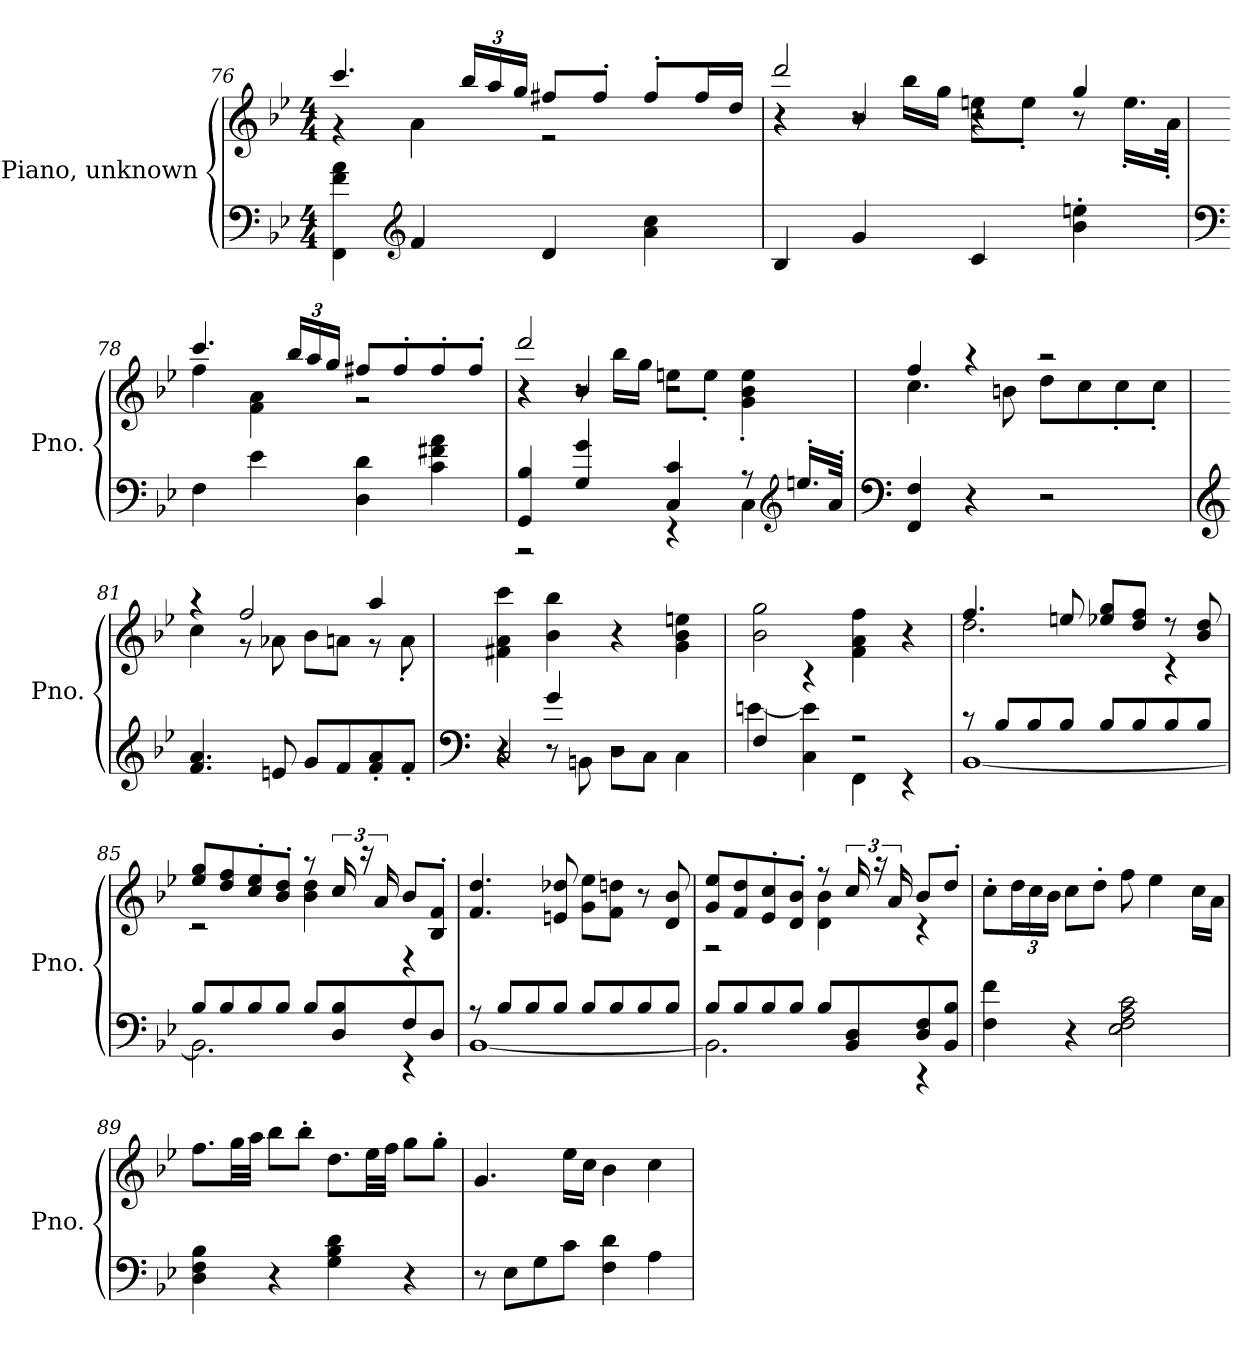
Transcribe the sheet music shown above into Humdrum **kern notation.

**kern	**kern
*part1	*part1
*staff2	*staff1
*I"Piano, unknown	*
*I'Pno.	*
*clefF4	*clefG2
*k[b-e-]	*k[b-e-]
*M4/4	*M4/4
=76	=76
*	*^
4FF\ 4f\ 4a\	4.ccc/	4r
*clefG2	*	*
4f/	.	4a\
*	*Xbrackettup	*
.	24bb-/LL	.
.	24aa/	.
.	24gg/JJ	.
4d/	8ff#X/L	2r
.	8ff#'/J	.
4a\ 4cc\	8ff#'/L	.
.	16ff#/L	.
.	16dd/JJ	.
!!LO:LB:g=z
=77	=77	=77
*	*	*^
4B-/	2ddd/	4r	4r
4g/	.	8r	4b-/
.	.	16bb-\LL	.
.	.	16gg\JJ	.
4c/	4r	8een\L	2r
.	.	8ee'\J	.
4b-\' 4een\'	4gg/	8r	.
.	.	16.ee'\LL	.
.	.	32a'\JJk	.
*	*v	*v	*v
=78	=78
*clefF4	*
*	*^
4F\	4.ccc/	4ff\
4e-\	.	4f\ 4a\
.	24bb-/LL	.
.	24aa/	.
.	24gg/JJ	.
4D\ 4d\	8ff#X/L	2r
.	8ff#'/	.
4c\ 4f#X\ 4a\	8ff#'/	.
.	8ff#'/J	.
=79	=79	=79
*^	*	*^
4GG/ 4B-/	2r	2ddd/	4r	4r
4G/ 4g/	.	.	8r	4b-/
.	.	.	16bb-\LL	.
.	.	.	16gg\JJ	.
4C/ 4c/	4r	2r	8een\L	2r
.	.	.	8ee'\J	.
8r	4C\	.	4g\' 4b-\' 4ee\'	.
*clefG2	*	*	*	*
16.een'/LL	.	.	.	.
32a'/JJk	.	.	.	.
*v	*v	*	*	*
*	*v	*v	*v
!!LO:LB:g=z
=80	=80
*clefF4	*
*	*^
4FF/ 4F/	4ff/	4.cc\
4r	4r	.
.	.	8bn\
2r	2r	8dd\L
.	.	8cc\
.	.	8cc'\
.	.	8cc'\J
=81	=81	=81
*clefG2	*	*
4.f/ 4.a/	4r	4cc\
.	2ff/	8r
8en/	.	8a-X\
8g/L	.	8b-\L
8f/	.	8an\J
8f/' 8a/'	4aa/	8r
8f'/J	.	8a'\
*	*v	*v
=82	=82
*clefF4	*
*^	*
*	*^	*
4r	4r	2C/	4f#X\ 4a\ 4ccc\
4g/	8r	.	4b-\ 4bb-\
.	8BBn\	.	.
2r	8D\L	2r	4r
.	8C\J	.	.
.	4C\	.	4g\ 4b-\ 4een\
*	*v	*v	*
=83	=83	=83
4F/	[4en\	2b-\ 2gg\
4r	4C\ 4e\]	.
2r	4FF\	4f\ 4a\ 4ff\
.	4r	4r
!!LO:LB:g=z
=84	=84	=84
*	*	*^
8r	[1BB-	4.ff/	2.dd\
8B-/L	.	.	.
8B-/	.	.	.
8B-/J	.	8een/	.
8B-/L	.	8ee-X/ 8gg/L	.
8B-/	.	8dd/ 8ff/J	.
8B-/	.	8r	4r
8B-/J	.	8b-/ 8dd/	.
=85	=85	=85	=85
8B-/L	2.BB-\]	8ee-/ 8gg/L	2r
8B-/	.	8dd/ 8ff/	.
8B-/	.	8cc/' 8ee-/'	.
8B-/J	.	8b-/' 8dd/'J	.
8B-/L	.	8r	4b-\ 4dd\
*	*	*brackettup	*
8D/ 8B-/	.	24cc/	.
.	.	24r	.
.	.	24a/	.
8F/	4r	8b-/L	4r
8D/J	.	8B-/' 8f/'J	.
*	*	*v	*v
=86	=86	=86
8r	[1BB-	4.f/ 4.dd/
8B-/L	.	.
8B-/	.	.
8B-/J	.	8en/ 8dd-X/
8B-/L	.	8g\ 8ee-\L
8B-/	.	8f\ 8ddn\J
8B-/	.	8r
8B-/J	.	8d/ 8b-/
=87	=87	=87
*	*	*^
8B-/L	2.BB-\]	8g/ 8ee-/L	2r
8B-/	.	8f/ 8dd/	.
8B-/	.	8e-/' 8cc/'	.
8B-/J	.	8d/' 8b-/'J	.
8B-/L	.	8r	4d\ 4b-\
8BB-/ 8D/	.	24cc/	.
.	.	24r	.
.	.	24a/	.
8D/ 8F/	4r	8b-/L	4r
8BB-/ 8B-/J	.	8dd'/J	.
*v	*v	*	*
*	*v	*v
!!LO:LB:g=z
=88	=88
4F\ 4f\	8cc'\L
*	*Xbrackettup
.	24dd\L
.	24cc\
.	24b-\JJ
4r	8cc\L
.	8dd'\J
2E-\ 2F\ 2A\ 2c\	8ff\
.	4ee-\
.	16cc\LL
.	16a\JJ
=89	=89
4D\ 4F\ 4B-\	8.ff\L
.	32gg\LL
.	32aa\JJJ
4r	8bb-\L
.	8bb-'\J
4G\ 4B-\ 4d\	8.dd\L
.	32ee-\LL
.	32ff\JJJ
4r	8gg\L
.	8gg'\J
=90	=90
8r	4.g/
8E-\L	.
8G\	.
8c\J	16ee-\LL
.	16cc\JJ
4F\ 4d\	4b-\
4A\	4cc\
=	=
*-	*-
